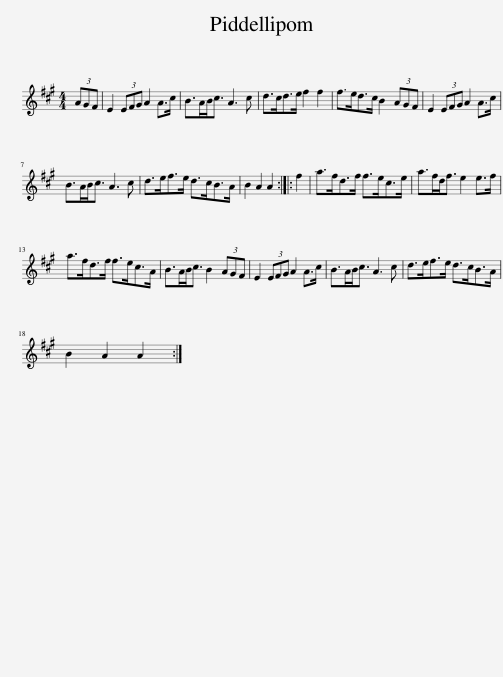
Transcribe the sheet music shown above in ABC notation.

X:1
L:1/8
M:4/4
I:linebreak $
K:A
V:1 treble
V:1
 (3AGF | E2 (3EFG A2 A>c | B>AB<c A3 c | d>cd>e f2 f2 | f>ed>c B2 (3AGF | %5
 E2 (3EFG A2 A>c |$ B>AB<c A3 c | d>ef>e d>cB>A | B2 A2 A2 :: f2 | %10
 a>fd>f f>ec>e | a>fd<f e2 e>f |$ a>fd>f f>ec>A | B>AB<c B2 (3AGF | E2 (3EFG A2 A>c | %15
 B>AB<c A3 c | d>ef>e d>cB>A |$ B2 A2 A2 :| %18
